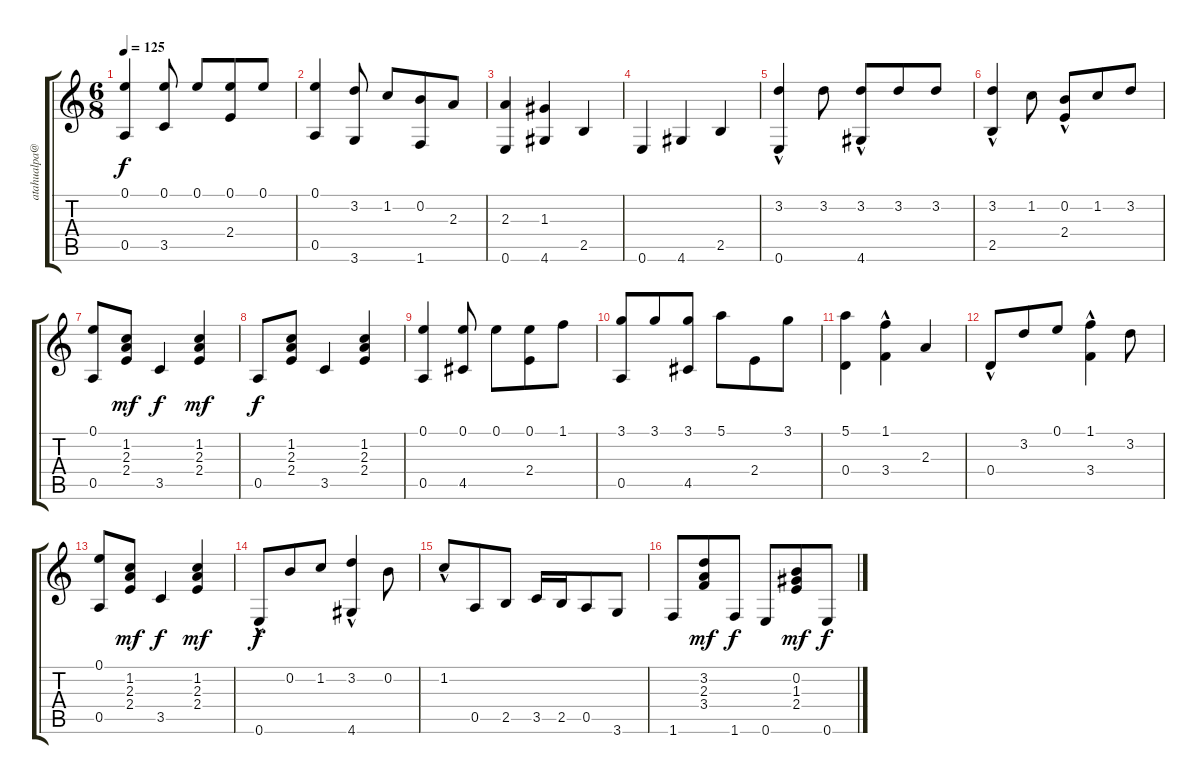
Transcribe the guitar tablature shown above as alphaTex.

\track ("" "atahualpa@") {instrument acousticguitarnylon}
\staff {score tabs}
\tuning (E4 B3 G3 D3 A2 E2) {hide}
\ts (6 8)
\tempo 125
\clef g2
\ks c
(0.1 0.5).4{dy f instrument acousticguitarnylon} (0.1 3.5).8 0.1.8 (0.1 2.4).8 0.1.8 |
(0.1 0.5).4 (3.2 3.6).8 1.2.8 (0.2 1.6).8 2.3.8 |
(2.3 0.6).4 (1.3 4.6).4 2.5.4 |
0.6.4 4.6.4 2.5.4 |
(3.2 0.6{hac}).4 3.2.8 (3.2 4.6{hac}).8 3.2.8 3.2.8 |
(3.2 2.5{hac}).4 1.2.8 (0.2 2.4{hac}).8 1.2.8 3.2.8 |
(0.1 0.5).8 (1.2 2.3 2.4).8{dy mf} 3.5.4{dy f} (1.2 2.3 2.4).4{dy mf} |
0.5.8{dy f} (1.2 2.3 2.4).8 3.5.4 (1.2 2.3 2.4).4 |
(0.1 0.5).4 (0.1 4.5).8 0.1.8 (0.1 2.4).8 1.1.8 |
(3.1 0.5).8 3.1.8 (3.1 4.5).8 5.1.8 2.4.8 3.1.8 |
(5.1 0.4).4 (1.1{hac} 3.4).4 2.3.4 |
0.4{hac}.8 3.2.8 0.1.8 (1.1 3.4{hac}).4 3.2.8 |
(0.1 0.5).8 (1.2 2.3 2.4).8{dy mf} 3.5.4{dy f} (1.2 2.3 2.4).4{dy mf} |
0.6{hac}.8{dy f} 0.2.8 1.2.8 (3.2 4.6{hac}).4 0.2.8 |
1.2{hac}.8 0.5.8 2.5.8 3.5.16 2.5.16 0.5.8 3.6.8 |
1.6.8 (3.2 2.3 3.4).8{dy mf} 1.6.8{dy f} 0.6.8 (0.2 1.3 2.4).8{dy mf} 0.6.8{dy f}
